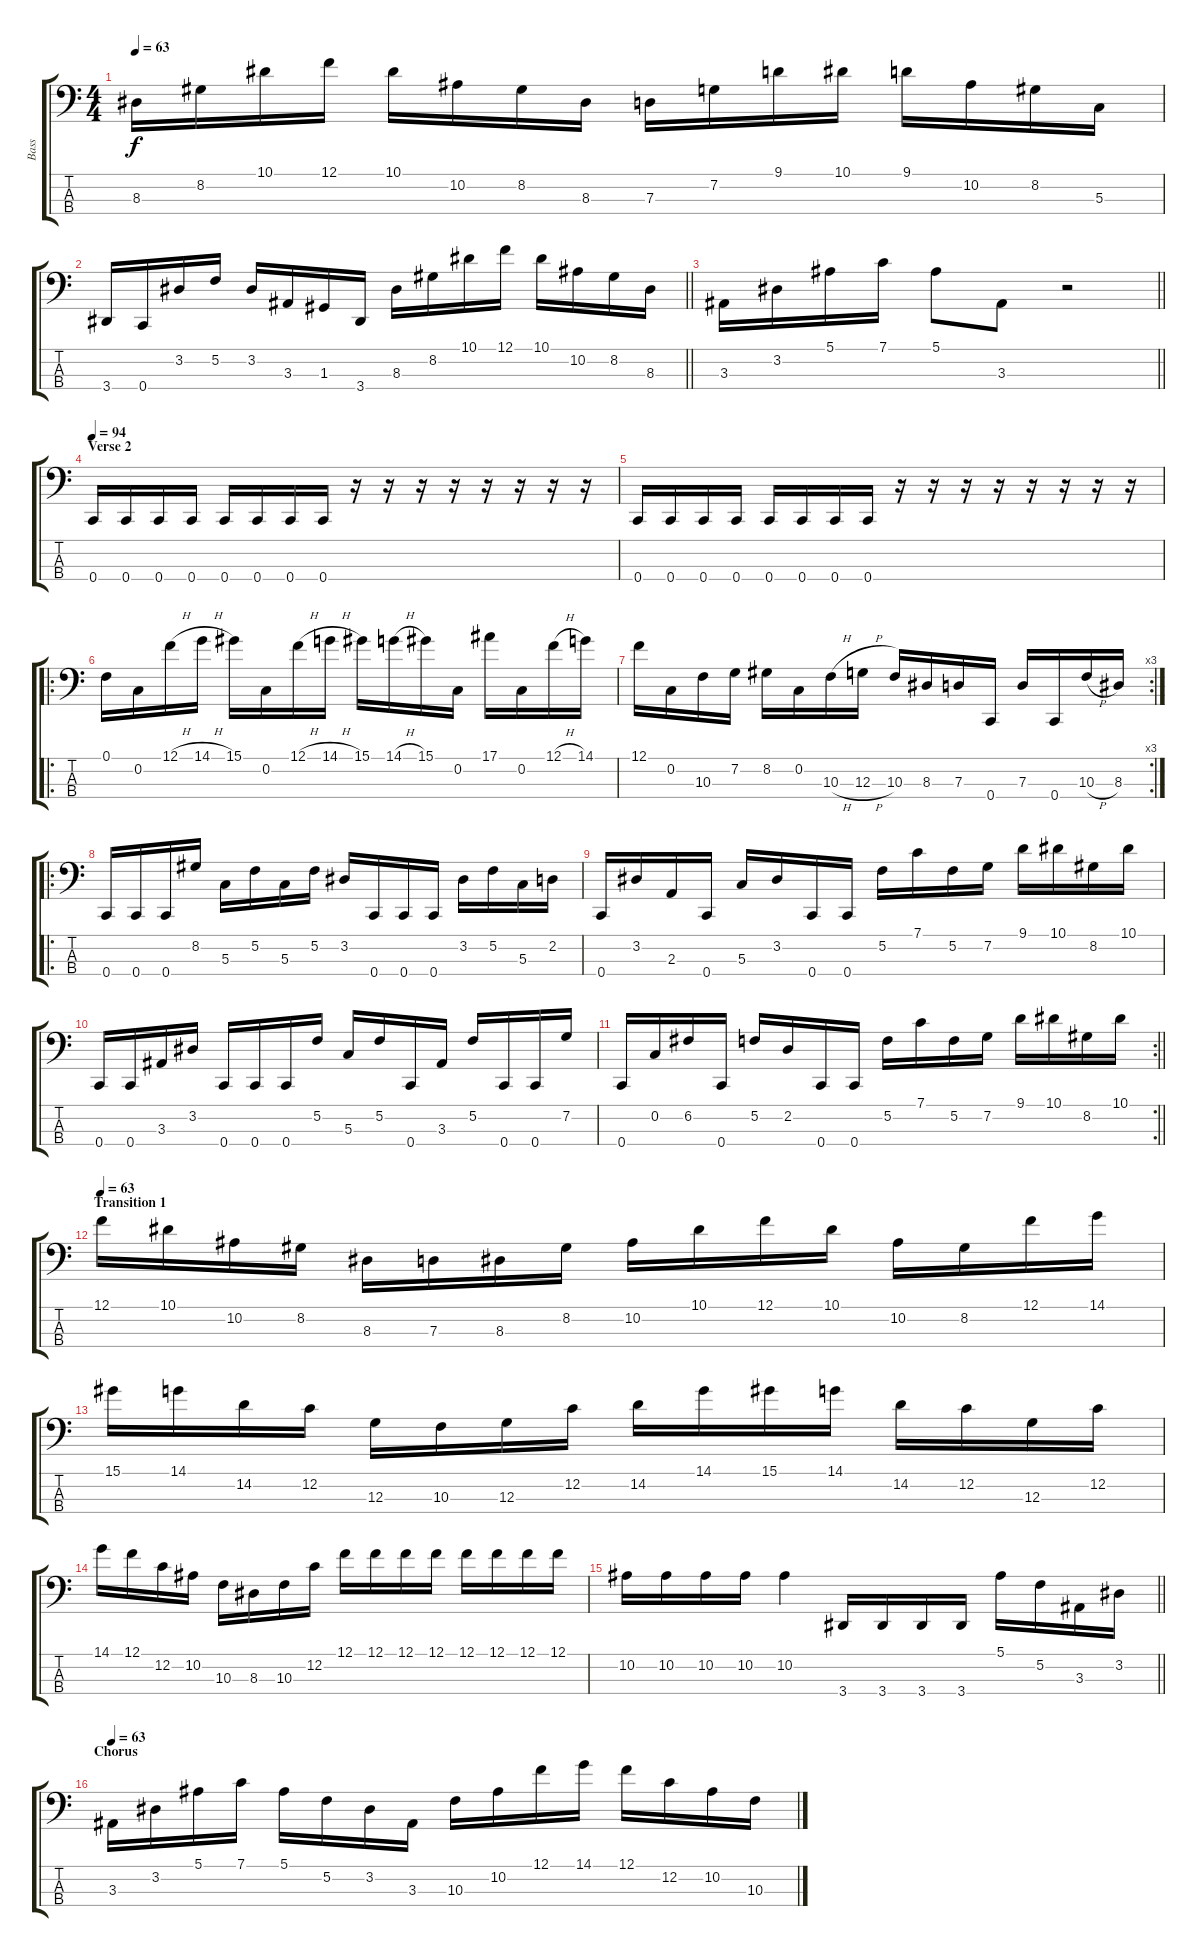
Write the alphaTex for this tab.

\track ("Bass" "Bass") {instrument electricbassfinger}
\staff {score tabs}
\tuning (F2 C2 G1 C1) {hide}
\ts (4 4)
\tempo 63
\clef f4
\ks c
8.3.16{dy f} 8.2.16 10.1.16 12.1.16 10.1.16 10.2.16 8.2.16 8.3.16 7.3.16 7.2.16 9.1.16 10.1.16 9.1.16 10.2.16 8.2.16 5.3.16 |
\barLineRight lightlight
3.4.16 0.4.16 3.2.16 5.2.16 3.2.16 3.3.16 1.3.16 3.4.16 8.3.16 8.2.16 10.1.16 12.1.16 10.1.16 10.2.16 8.2.16 8.3.16 |
\barLineRight lightlight
3.3.16 3.2.16 5.1.16 7.1.16 5.1.8 3.3.8 r.2 |
\section ("" "Verse 2")
\tempo 94
0.4.16{volume 16} 0.4.16 0.4.16 0.4.16 0.4.16 0.4.16 0.4.16 0.4.16 r.16 r.16 r.16 r.16 r.16 r.16 r.16 r.16 |
0.4.16 0.4.16 0.4.16 0.4.16 0.4.16 0.4.16 0.4.16 0.4.16 r.16 r.16 r.16 r.16 r.16 r.16 r.16 r.16 |
\ro
0.1.16 0.2.16 12.1{h}.16 14.1{h}.16 15.1.16 0.2.16 12.1{h}.16 14.1{h}.16 15.1.16 14.1{h}.16 15.1.16 0.2.16 17.1.16 0.2.16 12.1{h}.16 14.1.16 |
\rc 3
12.1.16 0.2.16 10.3.16 7.2.16 8.2.16 0.2.16 10.3{h}.16 12.3{h}.16 10.3.16 8.3.16 7.3.16 0.4.16 7.3.16 0.4.16 10.3{h}.16 8.3.16 |
\ro
0.4.16 0.4.16 0.4.16 8.2.16 5.3.16 5.2.16 5.3.16 5.2.16 3.2.16 0.4.16 0.4.16 0.4.16 3.2.16 5.2.16 5.3.16 2.2.16 |
0.4.16 3.2.16 2.3.16 0.4.16 5.3.16 3.2.16 0.4.16 0.4.16 5.2.16 7.1.16 5.2.16 7.2.16 9.1.16 10.1.16 8.2.16 10.1.16 |
0.4.16 0.4.16 3.3.16 3.2.16 0.4.16 0.4.16 0.4.16 5.2.16 5.3.16 5.2.16 0.4.16 3.3.16 5.2.16 0.4.16 0.4.16 7.2.16 |
\rc 2
\barLineRight lightlight
0.4.16 0.2.16 6.2.16 0.4.16 5.2.16 2.2.16 0.4.16 0.4.16 5.2.16 7.1.16 5.2.16 7.2.16 9.1.16 10.1.16 8.2.16 10.1.16 |
\section ("" "Transition 1")
\tempo 63
12.1.16 10.1.16 10.2.16 8.2.16 8.3.16 7.3.16 8.3.16 8.2.16 10.2.16 10.1.16 12.1.16 10.1.16 10.2.16 8.2.16 12.1.16 14.1.16 |
15.1.16 14.1.16 14.2.16 12.2.16 12.3.16 10.3.16 12.3.16 12.2.16 14.2.16 14.1.16 15.1.16 14.1.16 14.2.16 12.2.16 12.3.16 12.2.16 |
14.1.16 12.1.16 12.2.16 10.2.16 10.3.16 8.3.16 10.3.16 12.2.16 12.1.16 12.1.16 12.1.16 12.1.16 12.1.16 12.1.16 12.1.16 12.1.16 |
\barLineRight lightlight
10.2.16 10.2.16 10.2.16 10.2.16 10.2.4 3.4.16 3.4.16 3.4.16 3.4.16 5.1.16 5.2.16 3.3.16 3.2.16 |
\section ("" "Chorus")
\tempo 63
3.3.16{volume 16} 3.2.16 5.1.16 7.1.16 5.1.16 5.2.16 3.2.16 3.3.16 10.3.16 10.2.16 12.1.16 14.1.16 12.1.16 12.2.16 10.2.16 10.3.16
